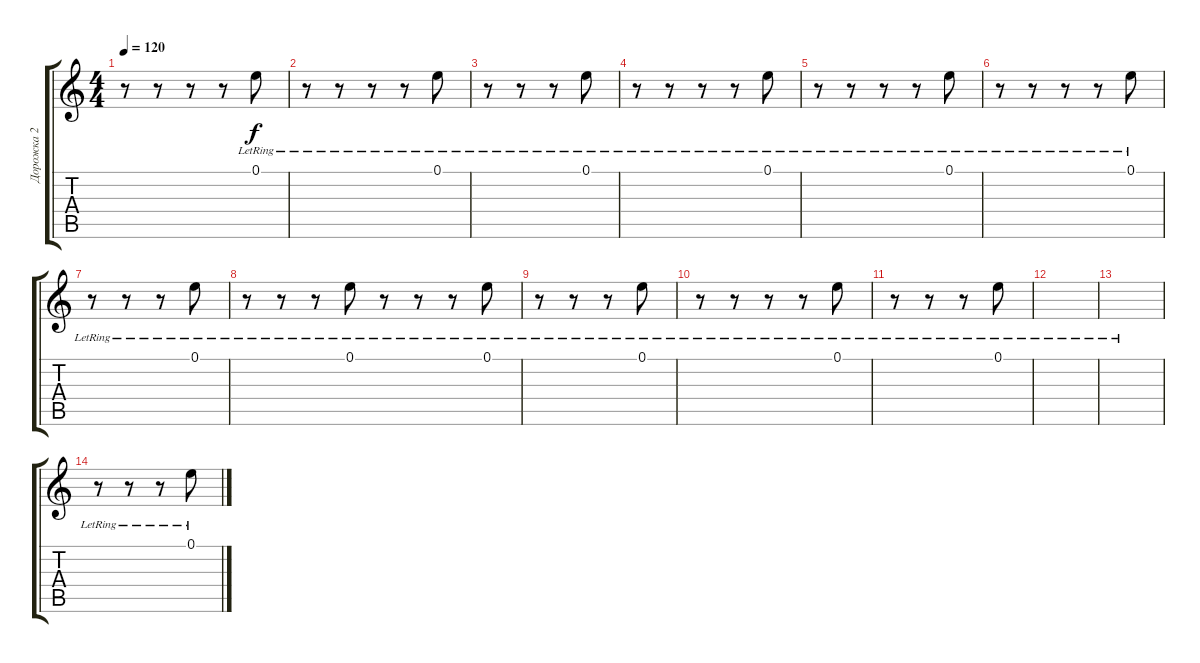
\track ("Дорожка 2" "Дорожка 2") {instrument electricguitarclean}
\staff {score tabs}
\tuning (E4 B3 G3 D3 A2 E2) {hide}
\ts (4 4)
\tempo 120
\clef g2
\ks c
r.8{dy f instrument electricguitarclean} r.8 r.8 r.8 0.1{lr}.8 |
r.8 r.8 r.8 r.8 0.1{lr}.8 |
r.8 r.8 r.8 0.1{lr}.8 |
r.8 r.8 r.8 r.8 0.1{lr}.8 |
r.8 r.8 r.8 r.8 0.1{lr}.8 |
r.8 r.8 r.8 r.8 0.1{lr}.8 |
r.8 r.8 r.8 0.1{lr}.8 |
r.8 r.8 r.8 0.1{lr}.8 r.8 r.8 r.8 0.1{lr}.8 |
r.8 r.8 r.8 0.1{lr}.8 |
r.8 r.8 r.8 r.8 0.1{lr}.8 |
r.8 r.8 r.8 0.1{lr}.8 |
|
|
r.8 r.8 r.8 0.1{lr}.8
